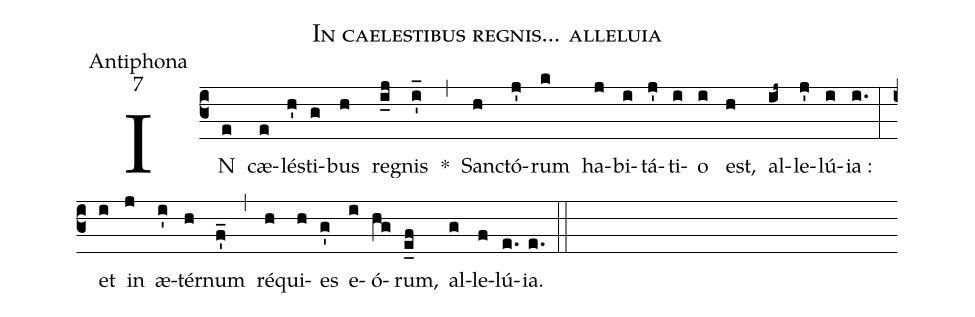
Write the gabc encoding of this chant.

name:In caelestibus regnis... alleluia;
office-part:Antiphona;
mode:7;
%%
(c3) IN(e) cæ(e)lé(h')sti(g)bus(h) re(i_j)gnis(i'_) *(,)
San(h)ctó(j')rum(k) ha(j)bi(i)tá(j')ti(i)o(i) est,(h) al(ij~)le(j')lú(i)ia :(i.) (:)
et(i) in(j) æ(i')tér(h)num(f'_) (,)
ré(h)qui(h)es(g') e(i)ó(hg)rum,(e_f) al(g)le(f)lú(e.)ia.(e.) (::)
